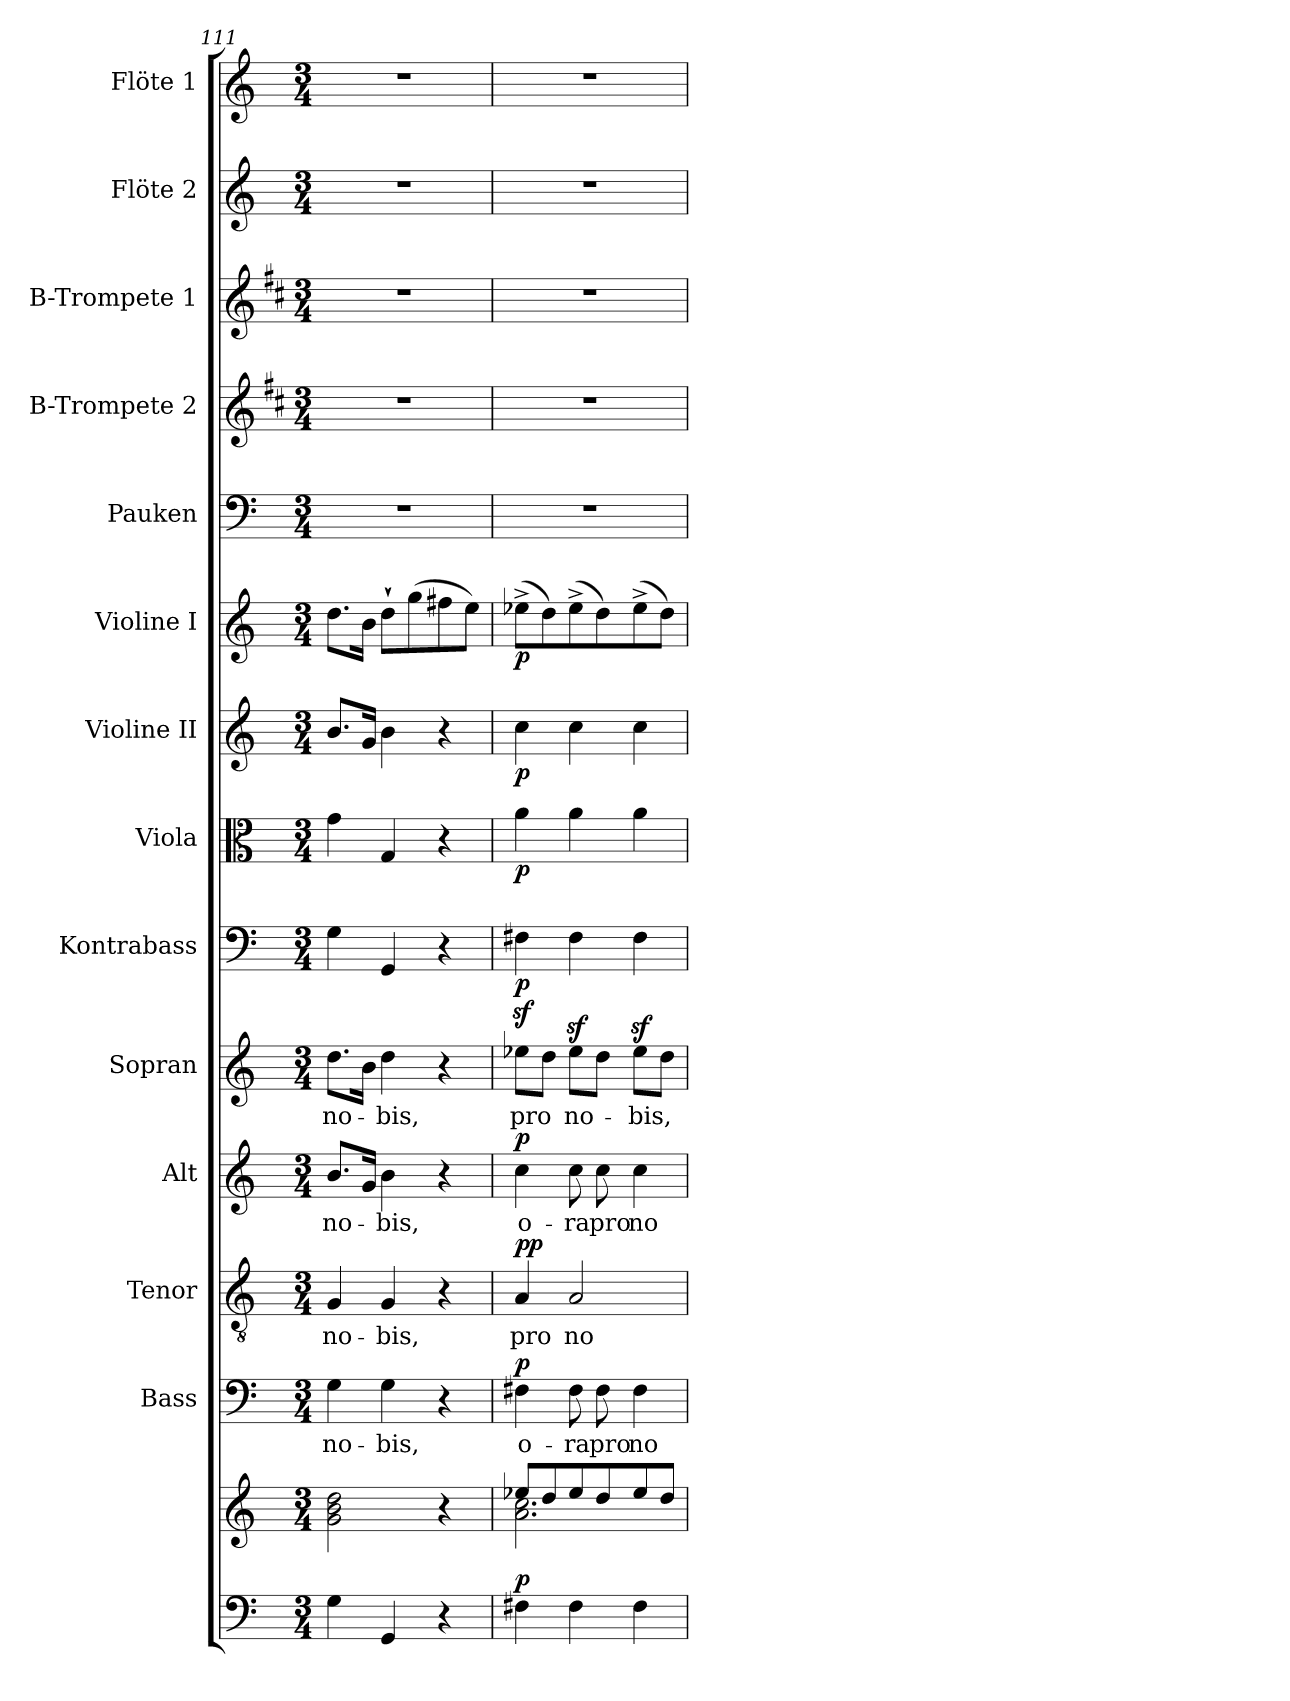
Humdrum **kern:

**kern	**kern	**dynam	**kern	**text	**dynam	**kern	**text	**dynam	**kern	**text	**dynam	**kern	**text	**kern	**dynam	**kern	**dynam	**kern	**dynam	**kern	**dynam	**kern	**kern	**kern	**kern	**kern
*part14	*part14	*part14	*part13	*part13	*part13	*part12	*part12	*part12	*part11	*part11	*part11	*part10	*part10	*part9	*part9	*part8	*part8	*part7	*part7	*part6	*part6	*part5	*part4	*part3	*part2	*part1
*staff15	*staff14	*staff14/15	*staff13	*staff13	*staff13	*staff12	*staff12	*staff12	*staff11	*staff11	*staff11	*staff10	*staff10	*staff9	*staff9	*staff8	*staff8	*staff7	*staff7	*staff6	*staff6	*staff5	*staff4	*staff3	*staff2	*staff1
*	*	*	*I"Bass	*	*	*I"Tenor	*	*	*I"Alt	*	*	*I"Sopran	*	*I"Kontrabass	*	*I"Viola	*	*I"Violine II	*	*I"Violine I	*	*I"Pauken	*I"B-Trompete 2	*I"B-Trompete 1	*I"Flöte 2	*I"Flöte 1
*	*	*	*I'B.	*	*	*I'T.	*	*	*I'A.	*	*	*I'S.	*	*I'Kb.	*	*I'Vla.	*	*I'Vl. II	*	*I'Vl. I	*	*I'Pk.	*I'B Trp. 2	*I'B Trp. 1	*I'Fl. 2	*I'Fl. 1
!!LO:PB:g=z
*clefF4	*clefG2	*	*clefF4	*	*	*clefGv2	*	*	*clefG2	*	*	*clefG2	*	*clefF4	*	*clefC3	*	*clefG2	*	*clefG2	*	*clefF4	*clefG2	*clefG2	*clefG2	*clefG2
*	*	*	*	*	*	*	*	*	*	*	*	*	*	*ITrd7c12	*	*	*	*	*	*	*	*	*ITrd1c2	*ITrd1c2	*	*
*k[]	*k[]	*	*k[]	*	*	*k[]	*	*	*k[]	*	*	*k[]	*	*k[]	*	*k[]	*	*k[]	*	*k[]	*	*k[]	*k[]	*k[]	*k[]	*k[]
*C:	*C:	*	*C:	*	*	*C:	*	*	*C:	*	*	*C:	*	*C:	*	*C:	*	*C:	*	*C:	*	*C:	*C:	*C:	*C:	*C:
*M3/4	*M3/4	*	*M3/4	*	*	*M3/4	*	*	*M3/4	*	*	*M3/4	*	*M3/4	*	*M3/4	*	*M3/4	*	*M3/4	*	*M3/4	*M3/4	*M3/4	*M3/4	*M3/4
=111	=111	=111	=111	=111	=111	=111	=111	=111	=111	=111	=111	=111	=111	=111	=111	=111	=111	=111	=111	=111	=111	=111	=111	=111	=111	=111
!	!	!	!	!LO:LY:b	!	!	!LO:LY:b	!	!	!LO:LY:b	!	!	!LO:LY:b	!	!	!	!	!	!	!	!	!	!	!	!	!
4G\	2g\ 2b\ 2dd\	.	4G\	no-	.	4G/	no-	.	8.b/L	no-	.	8.dd\L	no-	4GG\	.	4g\	.	8.b/L	.	8.dd\L	.	2.r	2.r	2.r	2.r	2.r
.	.	.	.	.	.	.	.	.	16g/Jk	.	.	16b\Jk	.	.	.	.	.	16g/Jk	.	16b\Jk	.	.	.	.	.	.
!	!	!	!	!LO:LY:b	!	!	!LO:LY:b	!	!	!LO:LY:b	!	!	!LO:LY:b	!	!	!	!	!	!	!	!	!	!	!	!	!
4GG/	.	.	4G\	-bis,	.	4G/	-bis,	.	4b\	-bis,	.	4dd\	-bis,	4GGG/	.	4G/	.	4b\	.	8dd`>\L	.	.	.	.	.	.
.	.	.	.	.	.	.	.	.	.	.	.	.	.	.	.	.	.	.	.	(>8gg\	.	.	.	.	.	.
4r	4r	.	4r	.	.	4r	.	.	4r	.	.	4r	.	4r	.	4r	.	4r	.	8ff#X\	.	.	.	.	.	.
.	.	.	.	.	.	.	.	.	.	.	.	.	.	.	.	.	.	.	.	8ee\J)	.	.	.	.	.	.
=112	=112	=112	=112	=112	=112	=112	=112	=112	=112	=112	=112	=112	=112	=112	=112	=112	=112	=112	=112	=112	=112	=112	=112	=112	=112	=112
*	*^	*	*	*	*	*	*	*	*	*	*	*	*	*	*	*	*	*	*	*	*	*	*	*	*	*
!	!	!	!LO:DY:a=2	!	!LO:LY:b	!LO:DY:a	!	!LO:LY:b	!LO:DY:a	!	!LO:LY:b	!LO:DY:a	!	!LO:LY:b	!	!LO:DY:b	!	!LO:DY:b	!	!LO:DY:b	!	!LO:DY:b	!	!	!	!	!
4F#X\	8ee-X/L	2.a\ 2.cc\	p	4F#X\	o-	p	4A/	pro	pp	4cc\	o-	p	8ee-Xz>\L	pro	4FF#X\	p	4a\	p	4cc\	p	(>8ee-X^>\L	p	2.r	2.r	2.r	2.r	2.r
.	8dd/	.	.	.	.	.	.	.	.	.	.	.	8dd\J	.	.	.	.	.	.	.	8dd\)	.	.	.	.	.	.
!	!	!	!	!	!LO:LY:b	!	!	!LO:LY:b	!	!	!LO:LY:b	!	!	!LO:LY:b	!	!	!	!	!	!	!	!	!	!	!	!	!
4F#\	8ee-/	.	.	8F#\	-ra	.	2A/	no-	.	8cc\	-ra	.	8ee-z>\L	no-	4FF#\	.	4a\	.	4cc\	.	(>8ee-^>\	.	.	.	.	.	.
!	!	!	!	!	!LO:LY:b	!	!	!	!	!	!LO:LY:b	!	!	!	!	!	!	!	!	!	!	!	!	!	!	!	!
.	8dd/	.	.	8F#\	pro	.	.	.	.	8cc\	pro	.	8dd\J	.	.	.	.	.	.	.	8dd\)	.	.	.	.	.	.
!	!	!	!	!	!LO:LY:b	!	!	!	!	!	!LO:LY:b	!	!	!LO:LY:b	!	!	!	!	!	!	!	!	!	!	!	!	!
4F#\	8ee-/	.	.	4F#\	no-	.	.	.	.	4cc\	no-	.	8ee-z>\L	-bis,	4FF#\	.	4a\	.	4cc\	.	(>8ee-^>\	.	.	.	.	.	.
.	8dd/J	.	.	.	.	.	.	.	.	.	.	.	8dd\J	.	.	.	.	.	.	.	8dd\J)	.	.	.	.	.	.
*	*v	*v	*	*	*	*	*	*	*	*	*	*	*	*	*	*	*	*	*	*	*	*	*	*	*	*	*
=	=	=	=	=	=	=	=	=	=	=	=	=	=	=	=	=	=	=	=	=	=	=	=	=	=	=
*-	*-	*-	*-	*-	*-	*-	*-	*-	*-	*-	*-	*-	*-	*-	*-	*-	*-	*-	*-	*-	*-	*-	*-	*-	*-	*-
